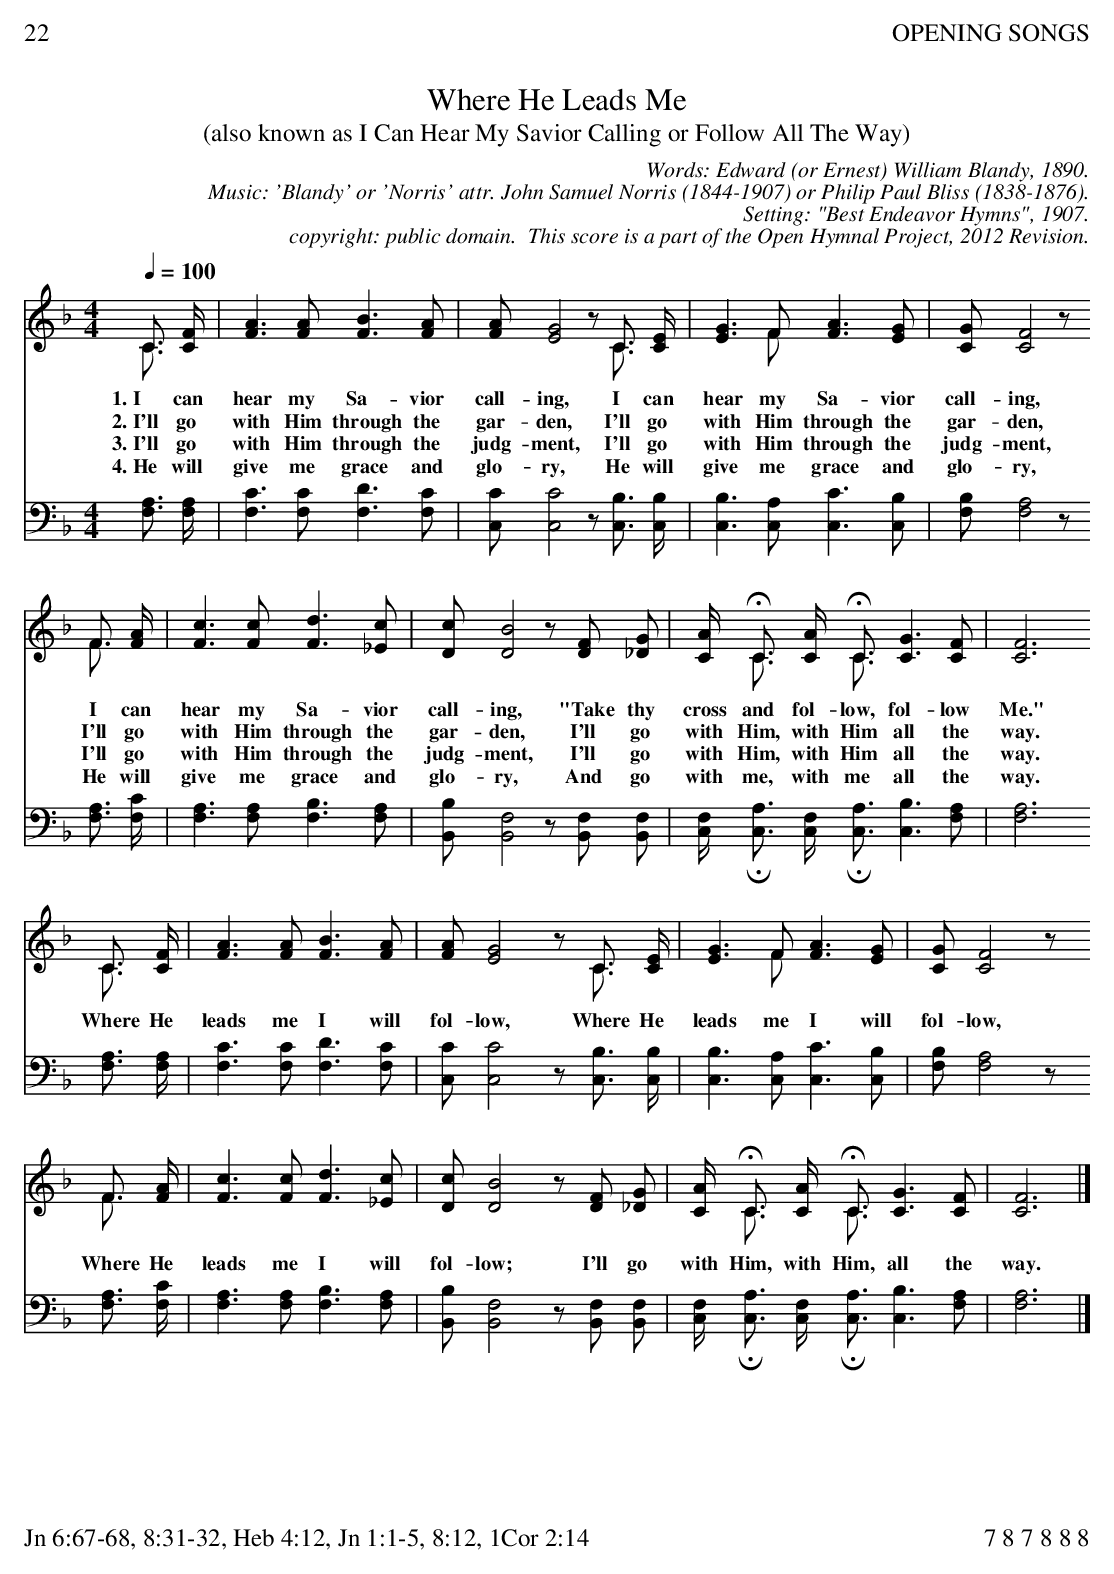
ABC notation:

X:1
T: Where He Leads Me
T: (also known as I Can Hear My Savior Calling or Follow All The Way)
C: Words: Edward (or Ernest) William Blandy, 1890.
C: Music: 'Blandy' or 'Norris' attr. John Samuel Norris (1844-1907) or Philip Paul Bliss (1838-1876).
C: Setting: "Best Endeavor Hymns", 1907.
C: copyright: public domain.  This score is a part of the Open Hymnal Project, 2012 Revision.
M: 4/4 % time signature
L: 1/4 % default length
%%staves (S1V1 S1V2) | (S2V1 S2V2)
V: S1V1 clef=treble
V: S1V2
V: S2V1 clef=bass
V: S2V2
K: F % key signature
[V: S1V1] [Q:1/4=100] C3/4 F/4 | A3/2 A/ B3/2 A/ | A/ G2 z/ C3/4 E/4 | G3/2 F/ A3/2 G/ | G/ F2 z/
w: 1.~I can hear my Sa- vior call- ing, I can hear my Sa- vior call- ing,
w: 2.~I'll go with Him through the gar- den, I'll go with Him through the gar- den,
w: 3.~I'll go with Him through the judg- ment, I'll go with Him through the judg- ment,
w: 4.~He will give me grace and glo- ry, He will give me grace and glo- ry,
[V: S1V2] C3/4 C/4 | F3/2 F/ F3/2 F/ | F/ E2 x/ C3/4 C/4 | E3/2 F/ F3/2 E/ | C/ C2 x/
[V: S2V1] A,3/4 A,/4 | C3/2 C/ D3/2 C/ | C/ C2 z/ B,3/4 B,/4 | B,3/2 A,/ C3/2 B,/ | B,/ A,2 z/
[V: S2V2] F,3/4 F,/4 | F,3/2 F,/ F,3/2 F,/ | C,/ C,2 x/ C,3/4 C,/4 | C,3/2 C,/ C,3/2 C,/ | F,/ F,2 x/
[V: S1V1] F3/4 A/4 | c3/2 c/ d3/2 c/ | c/ B2 z/ F/ G/ | A/4 !fermata!C3/4 A/4 !fermata!C3/4 G3/2 F/ | F3
w: I can hear my Sa- vior call- ing, "Take thy cross and fol- low, fol- low Me."
w: I'll go with Him through the gar- den, I'll go with Him, with Him all the way.
w: I'll go with Him through the judg- ment, I'll go with Him, with Him all the way.
w: He will give me grace and glo- ry, And go with me, with me all the way.
[V: S1V2] F3/4 F/4 | F3/2 F/ F3/2 _E/ | D/ D2 x/ D/ _D/ | C/4 C3/4 C/4 C3/4 C3/2 C/ | C3
[V: S2V1] A,3/4 C/4 | A,3/2 A,/ B,3/2 A,/ | B,/ F,2 z/ F,/ F,/ | F,/4 !invertedfermata!A,3/4 F,/4 !invertedfermata!A,3/4 B,3/2 A,/ | A,3
[V: S2V2] F,3/4 F,/4 | F,3/2 F,/ F,3/2 F,/ | B,,/ B,,2 x/ B,,/ B,,/ | C,/4 C,3/4 C,/4 C,3/4 C,3/2 F,/ | F,3
[V: S1V1] C3/4 F/4 | A3/2 A/ B3/2 A/ | A/ G2 z/ C3/4 E/4 | G3/2 F/ A3/2 G/ | G/ F2 z/
w: Where He leads me I will fol- low, Where He leads me I will fol- low,
[V: S1V2] C3/4 C/4 | F3/2 F/ F3/2 F/ | F/ E2 x/ C3/4 C/4 | E3/2 F/ F3/2 E/ | C/ C2 x/
[V: S2V1] A,3/4 A,/4 | C3/2 C/ D3/2 C/ | C/ C2 z/ B,3/4 B,/4 | B,3/2 A,/ C3/2 B,/ | B,/ A,2 z/
[V: S2V2] F,3/4 F,/4 | F,3/2 F,/ F,3/2 F,/ | C,/ C,2 x/ C,3/4 C,/4 | C,3/2 C,/ C,3/2 C,/ | F,/ F,2 x/
[V: S1V1] F3/4 A/4 | c3/2 c/ d3/2 c/ | c/ B2 z/ F/ G/ | A/4 !fermata!C3/4 A/4 !fermata!C3/4 G3/2 F/ | F3 |]
w: Where He leads me I will fol- low; I'll go with Him, with Him, all the way.
[V: S1V2] F3/4 F/4 | F3/2 F/ F3/2 _E/ | D/ D2 x/ D/ _D/ | C/4 C3/4 C/4 C3/4 C3/2 C/ | C3 |]
[V: S2V1] A,3/4 C/4 | A,3/2 A,/ B,3/2 A,/ | B,/ F,2 z/ F,/ F,/ | F,/4 !invertedfermata!A,3/4 F,/4 !invertedfermata!A,3/4 B,3/2 A,/ | A,3 |]
[V: S2V2] F,3/4 F,/4 | F,3/2 F,/ F,3/2 F,/ | B,,/ B,,2 x/ B,,/ B,,/ | C,/4 C,3/4 C,/4 C,3/4 C,3/2 F,/ | F,3 |]
